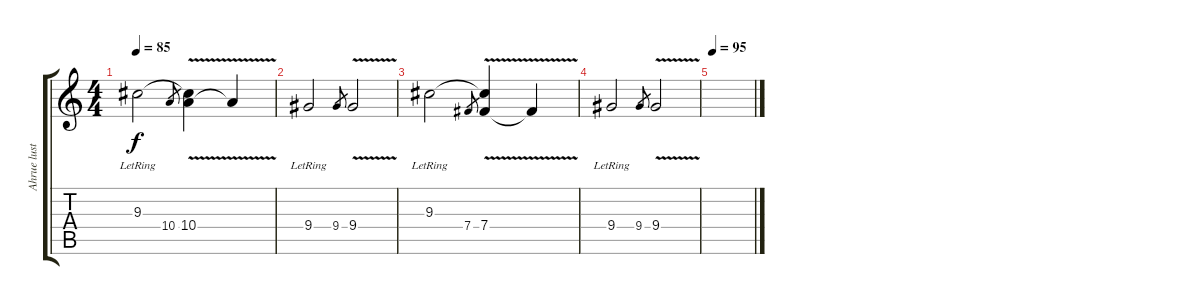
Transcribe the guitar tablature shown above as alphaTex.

\track ("Ahrue luster (clean)" "Ahrue lust") {instrument electricguitarclean}
\staff {score tabs}
\tuning (Db4 Ab3 E3 B2 Gb2 B1) {hide}
\ts (4 4)
\tempo 85
\clef g2
\ks c
9.3{lr}.2{dy f} 10.4.8{gr} (9.3{t} 10.4{v}).4 10.4{t}.4 |
9.4{lr}.2 9.4.8{gr} 9.4{v}.2 |
9.3{lr}.2 7.4.8{gr} (9.3{t} 7.4{v}).4 7.4{t}.4 |
9.4{lr}.2 9.4.8{gr} 9.4{v}.2 |
\tempo 95
